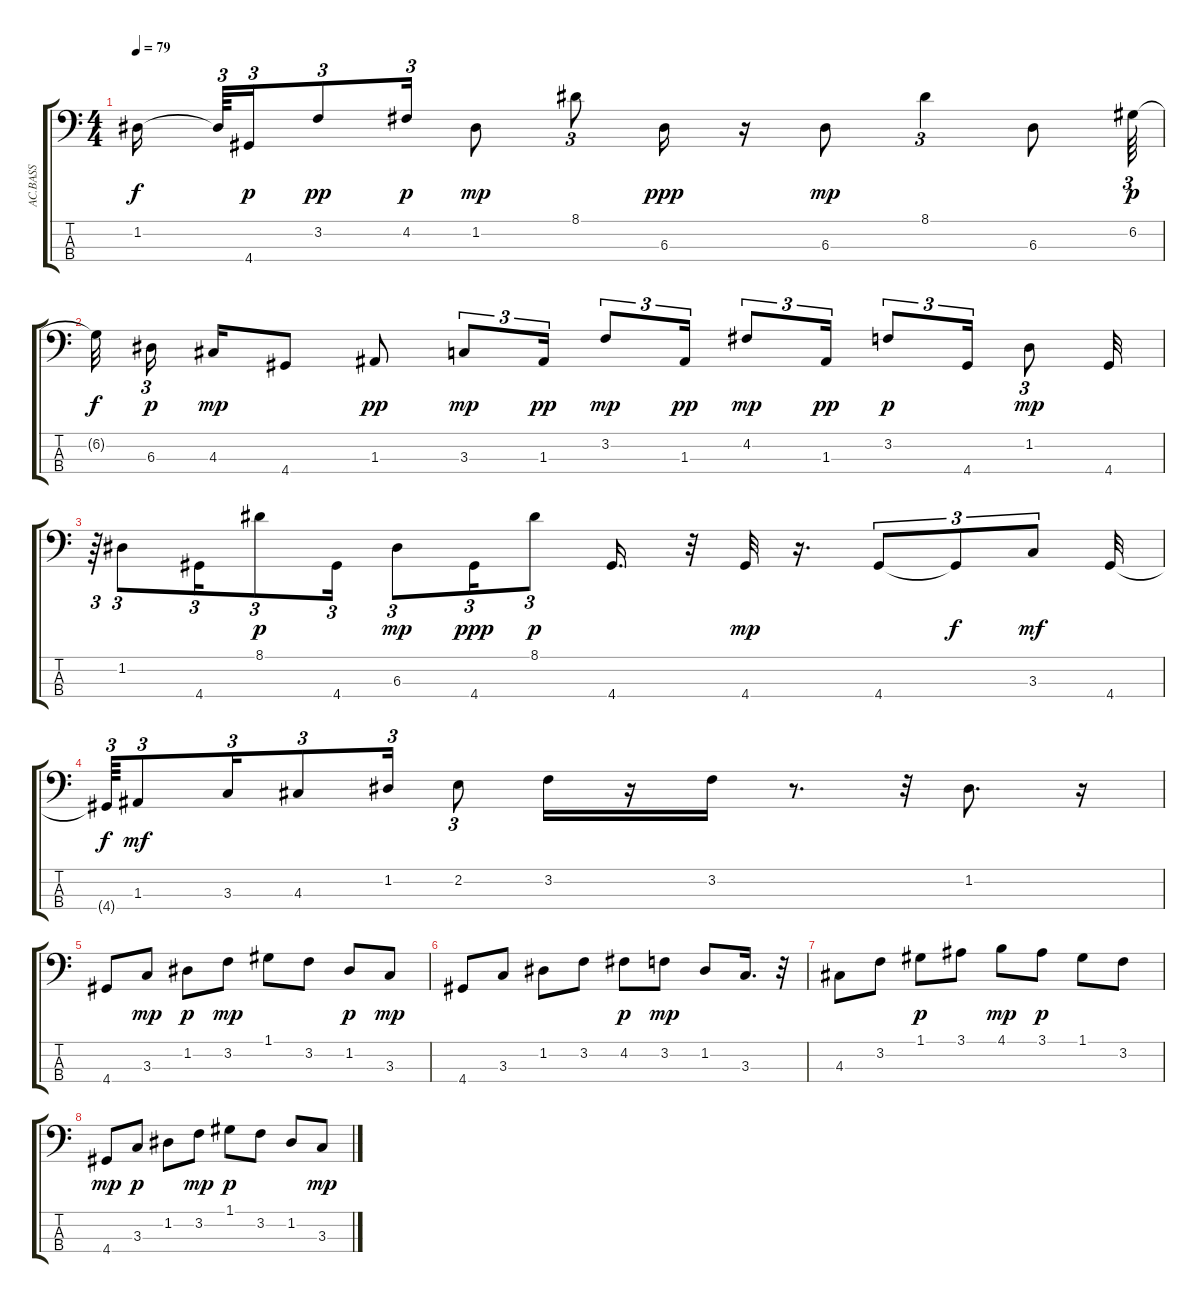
\track ("AC.BASS" "AC.BASS") {instrument acousticbass}
\staff {score tabs}
\tuning (G2 D2 A1 E1) {hide}
\ts (4 4)
\tempo 79
\clef f4
\ks c
1.2{t}.16{dy f} 1.2{t}.64{tu (3 2)} 4.4.16{tu (3 2) dy p} 3.2.8{tu (3 2) dy pp} 4.2.16{tu (3 2) dy p} 1.2.8{dy mp} 8.1.8{tu (3 2)} 6.3.16{dy ppp} r.16 6.3.8{dy mp} 8.1.4{tu (3 2)} 6.3.8 6.2.64{tu (3 2) dy p} |
6.2{t}.32{dy f} 6.3.16{tu (3 2) dy p} 4.3.16{dy mp} 4.4.8 1.3.8{dy pp} 3.3.8{tu (3 2) dy mp} 1.3.16{tu (3 2) dy pp} 3.2.8{tu (3 2) dy mp} 1.3.16{tu (3 2) dy pp} 4.2.8{tu (3 2) dy mp} 1.3.16{tu (3 2) dy pp} 3.2.8{tu (3 2) dy p} 4.4.16{tu (3 2)} 1.2.8{tu (3 2) dy mp} 4.4.32 |
r.64{tu (3 2)} 1.2.8{tu (3 2)} 4.4.16{tu (3 2)} 8.1.8{tu (3 2) dy p} 4.4.16{tu (3 2)} 6.3.8{tu (3 2) dy mp} 4.4.16{tu (3 2) dy ppp} 8.1.8{tu (3 2) dy p} 4.4.16{d} r.32 4.4.32{dy mp} r.16{d} 4.4.8{tu (3 2)} 4.4{t}.8{tu (3 2) dy f} 3.3.8{tu (3 2) dy mf} 4.4.32 |
4.4{t}.64{tu (3 2) dy f} 1.3.8{tu (3 2) dy mf} 3.3.16{tu (3 2)} 4.3.8{tu (3 2)} 1.2.16{tu (3 2)} 2.2.8{tu (3 2)} 3.2.16 r.16 3.2.16 r.8{d} r.32 1.2.8{d} r.16 |
4.4.8 3.3.8{dy mp} 1.2.8{dy p} 3.2.8{dy mp} 1.1.8 3.2.8 1.2.8{dy p} 3.3.8{dy mp} |
4.4.8 3.3.8 1.2.8 3.2.8 4.2.8{dy p} 3.2.8{dy mp} 1.2.8 3.3.16{d} r.32 |
4.3.8 3.2.8 1.1.8{dy p} 3.1.8 4.1.8{dy mp} 3.1.8{dy p} 1.1.8 3.2.8 |
4.4.8{dy mp} 3.3.8{dy p} 1.2.8 3.2.8{dy mp} 1.1.8{dy p} 3.2.8 1.2.8 3.3.8{dy mp}
